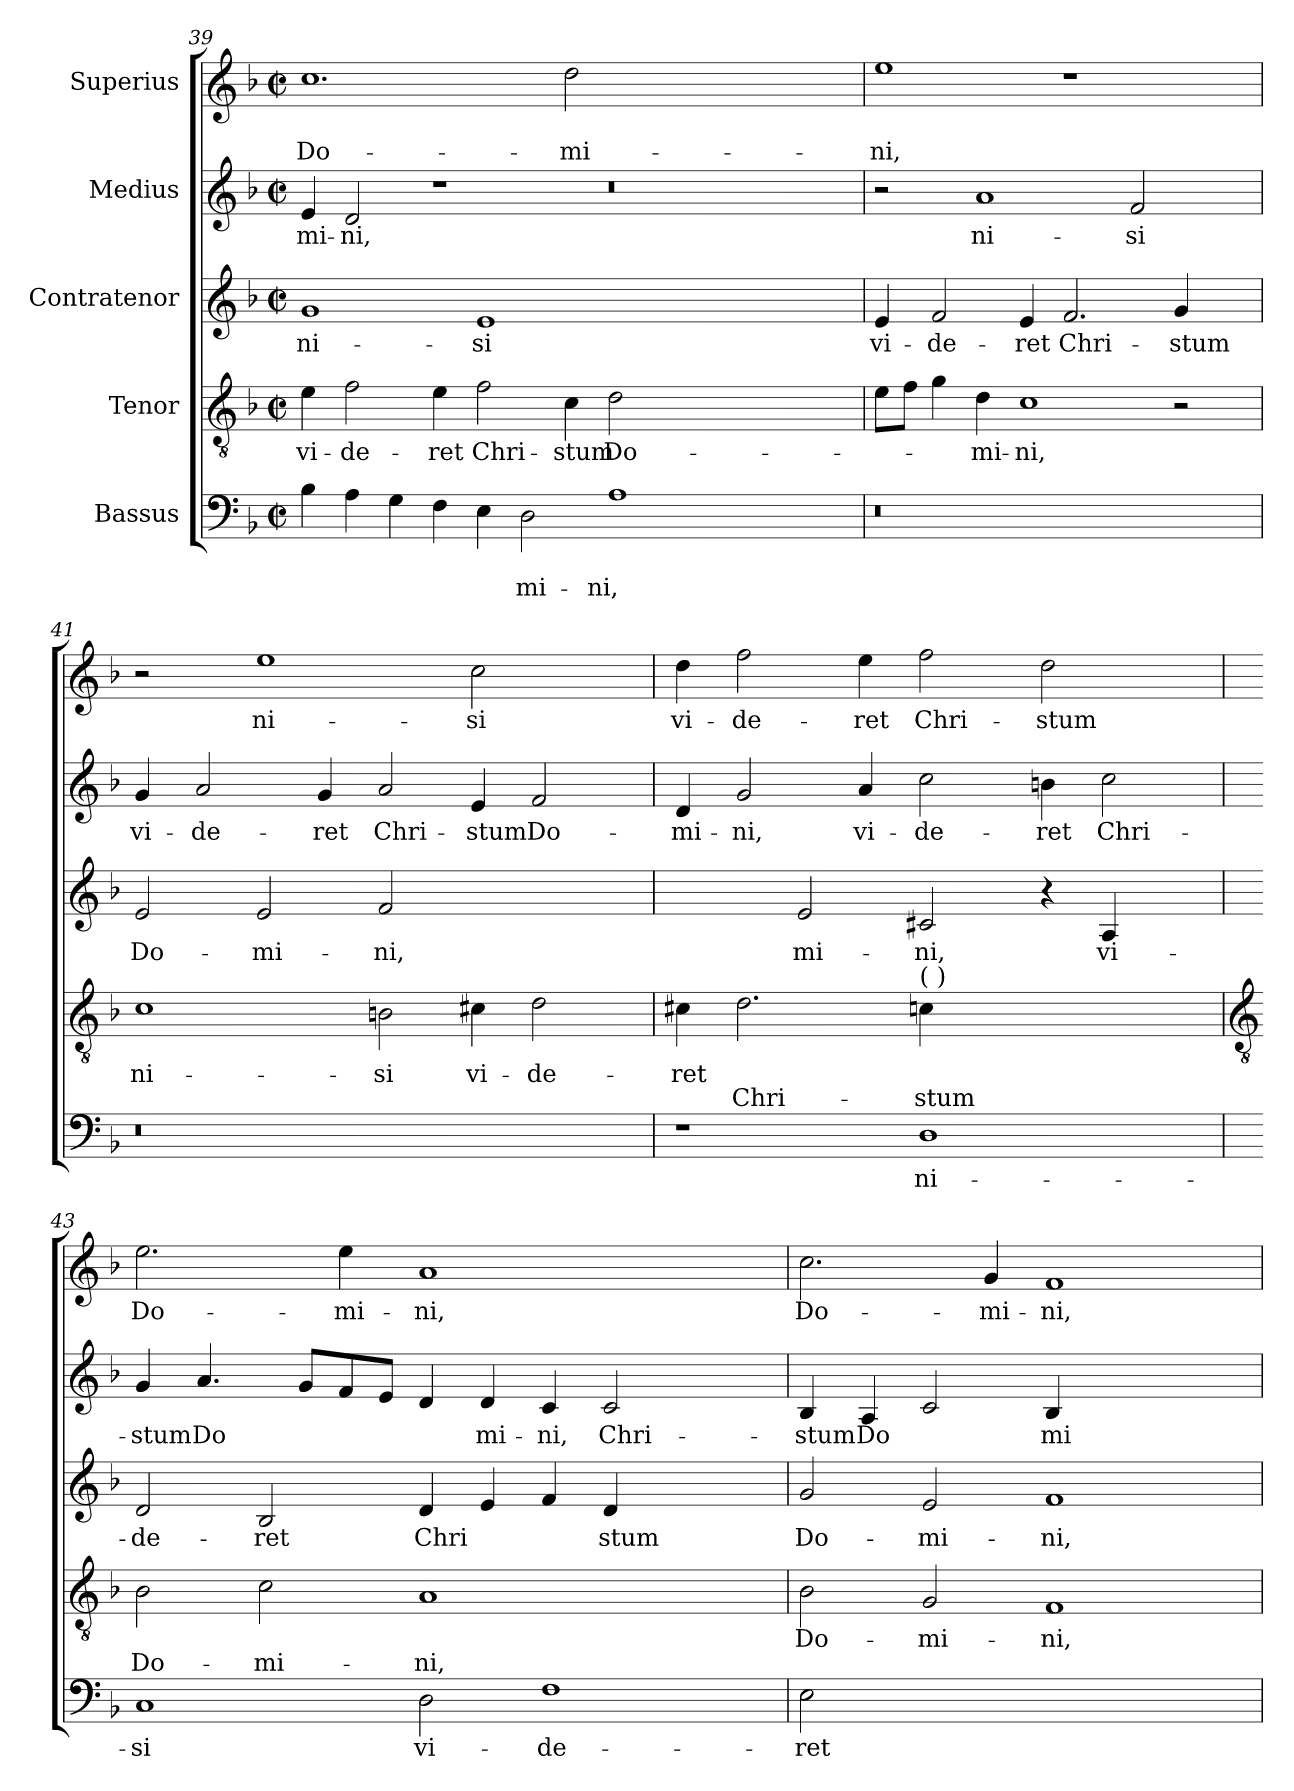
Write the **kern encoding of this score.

**kern	**text	**text	**kern	**text	**text	**kern	**text	**kern	**text	**kern	**text	**text
*part5	*part5	*part5	*part4	*part4	*part4	*part3	*part3	*part2	*part2	*part1	*part1	*part1
*staff5	*staff5	*staff5	*staff4	*staff4	*staff4	*staff3	*staff3	*staff2	*staff2	*staff1	*staff1	*staff1
*I"Bassus	*	*	*I"Tenor	*	*	*I"Contratenor	*	*I"Medius	*	*I"Superius	*	*
!!LO:LB:g=z
*clefF4	*	*	*clefGv2	*	*	*clefG2	*	*clefG2	*	*clefG2	*	*
*k[b-]	*	*	*k[b-]	*	*	*k[b-]	*	*k[b-]	*	*k[b-]	*	*
*F:	*	*	*F:	*	*	*F:	*	*F:	*	*F:	*	*
*M4/2	*	*	*M4/2	*	*	*M4/2	*	*M4/2	*	*M4/2	*	*
*met(c|)	*	*	*met(c|)	*	*	*met(c|)	*	*met(c|)	*	*met(c|)	*	*
=39A	=39A	=39A	=39A	=39A	=39A	=39A	=39A	=39A	=39A	=39A	=39A	=39A
!	!	!	!	!LO:LY:b	!	!	!LO:LY:b	!	!LO:LY:b	!	!	!LO:LY:b
*	*	*	*	*	*	*	*	*	*	*^	*	*
4B-	.	.	4e	vi-	.	1g	ni-	4e	-mi-	1.cc	1..ryy	.	Do-
!	!	!	!	!LO:LY:b	!	!	!	!	!LO:LY:b	!	!	!	!
4A	.	.	2f	-de-	.	.	.	2d	-ni,	.	.	.	.
4G	.	.	.	.	.	.	.	.	.	.	.	.	.
!	!	!	!	!LO:LY:b	!	!	!	!	!	!	!	!	!
4F	.	.	4e	-ret	.	.	.	1r	.	.	.	.	.
!	!	!	!	!LO:LY:b	!	!	!LO:LY:b	!	!	!	!	!	!
4E	.	.	2f	Chri-	.	1e	-si	.	.	.	.	.	.
!	!	!LO:LY:b	!	!	!	!	!	!	!	!	!	!	!
2D	.	-mi-	.	.	.	.	.	.	.	.	.	.	.
!	!	!	!	!LO:LY:b	!	!	!	!	!	!	!	!	!LO:LY:b
.	.	.	4c	-stum	.	.	.	.	.	2dd	.	.	-mi-
!	!	!LO:LY:b	!	!LO:LY:b	!	!	!	!	!	!	!	!	!
1A	.	-ni,	2d	Do-	.	.	.	0r	.	.	0ryy	.	.
.	.	.	.	.	.	1..ryy	.	.	.	1..ryy	.	.	.
.	.	.	1.ryy	.	.	.	.	.	.	.	.	.	.
1ryy	.	.	.	.	.	.	.	.	.	.	.	.	.
=40A	=40A	=40A	=40A	=40A	=40A	=40A	=40A	=40A	=40A	=40A	=40A	=40A	=40A
!	!	!	!	!	!	!	!LO:LY:b	!	!	!	!	!	!LO:LY:b
0r	.	.	8eL	.	.	4e	vi-	2r	.	1ee	4ryy	.	-ni,
.	.	.	8fJ	.	.	.	.	.	.	.	.	.	.
!	!	!	!	!	!	!	!LO:LY:b	!	!	!	!	!	!
.	.	.	4g	.	.	2f	-de-	.	.	.	0ryy	.	.
!	!	!	!	!LO:LY:b	!	!	!	!	!LO:LY:b	!	!	!	!
.	.	.	4d	-mi-	.	.	.	1a	ni-	.	.	.	.
!	!	!	!	!LO:LY:b	!	!	!LO:LY:b	!	!	!	!	!	!
.	.	.	1c	-ni,	.	4e	-ret	.	.	.	.	.	.
!	!	!	!	!	!	!	!LO:LY:b	!	!	!	!	!	!
.	.	.	.	.	.	2.f	Chri-	.	.	1r	.	.	.
!	!	!	!	!	!	!	!	!	!LO:LY:b	!	!	!	!
.	.	.	.	.	.	.	.	2f	-si	.	.	.	.
!	!	!	!	!	!	!	!LO:LY:b	!	!	!	!	!	!
.	.	.	2r	.	.	4g	-stum	.	.	.	.	.	.
4ryy	.	.	.	.	.	4ryy	.	4ryy	.	4ryy	.	.	.
*	*	*	*	*	*	*	*	*	*	*v	*v	*	*
!!LO:LB:g=z
=41	=41	=41	=41	=41	=41	=41	=41	=41	=41	=41	=41	=41
!	!	!	!	!LO:LY:b	!	!	!LO:LY:b	!	!LO:LY:b	!	!	!
0r	.	.	1c	ni-	.	2e	Do-	4g	vi-	2r	.	.
!	!	!	!	!	!	!	!	!	!LO:LY:b	!	!	!
.	.	.	.	.	.	.	.	2a	-de-	.	.	.
!	!	!	!	!	!	!	!LO:LY:b	!	!	!	!LO:LY:b	!
.	.	.	.	.	.	2e	-mi-	.	.	1ee	ni-	.
!	!	!	!	!	!	!	!	!	!LO:LY:b	!	!	!
.	.	.	.	.	.	.	.	4g	-ret	.	.	.
!	!	!	!	!LO:LY:b	!	!	!LO:LY:b	!	!LO:LY:b	!	!	!
.	.	.	2Bn	-si	.	2f	-ni,	2a	Chri-	.	.	.
!	!	!	!	!LO:LY:b	!	!	!LO:LY:b	!	!LO:LY:b	!	!LO:LY:b	!
.	.	.	4c#X	vi-	.	[2dyy	Do-	4e	-stum	2cc	-si	.
!	!	!	!	!LO:LY:b	!	!	!	!	!LO:LY:b	!	!	!
.	.	.	2d	-de-	.	.	.	2f	Do-	.	.	.
4ryy	.	.	.	.	.	4ryy	.	.	.	4ryy	.	.
!!LO:LB:g=z
=42	=42	=42	=42	=42	=42	=42	=42	=42	=42	=42	=42	=42
!	!	!	!	!LO:LY:b	!	!	!	!	!LO:LY:b	!	!LO:LY:b	!
1r	.	.	4c#X	-ret	.	2dyy]	.	4d	-mi-	4dd	vi-	.
!	!	!	!	!	!LO:LY:b	!	!	!	!LO:LY:b	!	!LO:LY:b	!
.	.	.	2.d	.	Chri-	.	.	2g	-ni,	2ff	-de-	.
!	!	!	!	!	!	!	!LO:LY:b	!	!	!	!	!
.	.	.	.	.	.	2e	-mi-	.	.	.	.	.
!	!	!	!	!	!	!	!	!	!LO:LY:b	!	!LO:LY:b	!
.	.	.	.	.	.	.	.	4a	vi-	4ee	-ret	.
!	!	!	!LO:TX:a:t=(  )	!	!	!	!	!	!	!	!	!
!	!LO:LY:b	!	!	!	!LO:LY:b	!	!LO:LY:b	!	!LO:LY:b	!	!LO:LY:b	!
1D	ni-	.	4c	.	-stum	2c#X	-ni,	2cc	-de-	2ff	Chri-	.
.	.	.	1ryy	.	.	.	.	.	.	.	.	.
!	!	!	!	!	!	!	!	!	!LO:LY:b	!	!LO:LY:b	!
.	.	.	.	.	.	4r	.	4bn	-ret	2dd	-stum	.
!	!	!	!	!	!	!	!LO:LY:b	!	!LO:LY:b	!	!	!
.	.	.	.	.	.	4A	vi-	2cc	Chri-	.	.	.
4ryy	.	.	.	.	.	4ryy	.	.	.	4ryy	.	.
!!LO:LB:g=z
=43	=43	=43	=43	=43	=43	=43	=43	=43	=43	=43	=43	=43
*	*	*	*clefGv2	*	*	*	*	*	*	*	*	*
!	!LO:LY:b	!	!	!	!LO:LY:b	!	!LO:LY:b	!	!LO:LY:b	!	!LO:LY:b	!
1C	-si	.	2B-	.	Do-	2d	-de-	4g	-stum	2.ee	Do-	.
!	!	!	!	!	!	!	!	!	!LO:LY:b	!	!	!
.	.	.	.	.	.	.	.	4.a	Do	.	.	.
!	!	!	!	!	!LO:LY:b	!	!LO:LY:b	!	!	!	!	!
.	.	.	2c	.	-mi-	2B-	-ret	.	.	.	.	.
.	.	.	.	.	.	.	.	8gL	.	.	.	.
!	!	!	!	!	!	!	!	!	!	!	!LO:LY:b	!
.	.	.	.	.	.	.	.	8f	.	4ee	-mi-	.
.	.	.	.	.	.	.	.	8eJ	.	.	.	.
!	!LO:LY:b	!	!	!	!LO:LY:b	!	!LO:LY:b	!	!	!	!LO:LY:b	!
2D	vi-	.	1A	.	-ni,	4d	Chri	4d	.	1a	-ni,	.
!	!	!	!	!	!	!	!	!	!LO:LY:b	!	!	!
.	.	.	.	.	.	4e	.	4d	mi-	.	.	.
!	!LO:LY:b	!	!	!	!	!	!	!	!LO:LY:b	!	!	!
1F	-de-	.	.	.	.	4f	.	4c	-ni,	.	.	.
!	!	!	!	!	!	!	!LO:LY:b	!	!LO:LY:b	!	!	!
.	.	.	.	.	.	4d	stum	2c	Chri-	.	.	.
.	.	.	2ryy	.	.	2ryy	.	.	.	2ryy	.	.
.	.	.	.	.	.	.	.	4ryy	.	.	.	.
=44	=44	=44	=44	=44	=44	=44	=44	=44	=44	=44	=44	=44
!	!LO:LY:b	!	!	!LO:LY:b	!	!	!LO:LY:b	!	!LO:LY:b	!	!LO:LY:b	!
2E	-ret	.	2B-	Do-	.	2g	Do-	4B-	-stum	2.cc	Do-	.
!	!	!	!	!	!	!	!	!	!LO:LY:b	!	!	!
.	.	.	.	.	.	.	.	4A	Do	.	.	.
!	!LO:LY:b	!	!	!LO:LY:b	!	!	!LO:LY:b	!	!	!	!	!
[1Fyy	Chri-	.	2G	-mi-	.	2e	-mi-	2c	.	.	.	.
!	!	!	!	!	!	!	!	!	!	!	!LO:LY:b	!
.	.	.	.	.	.	.	.	.	.	4g	-mi-	.
!	!	!	!	!LO:LY:b	!	!	!LO:LY:b	!	!LO:LY:b	!	!LO:LY:b	!
.	.	.	1F	-ni,	.	1f	-ni,	4B-	mi-	1f	-ni,	.
.	.	.	.	.	.	.	.	2.ryy	.	.	.	.
2ryy	.	.	.	.	.	.	.	.	.	.	.	.
=	=	=	=	=	=	=	=	=	=	=	=	=
*-	*-	*-	*-	*-	*-	*-	*-	*-	*-	*-	*-	*-
